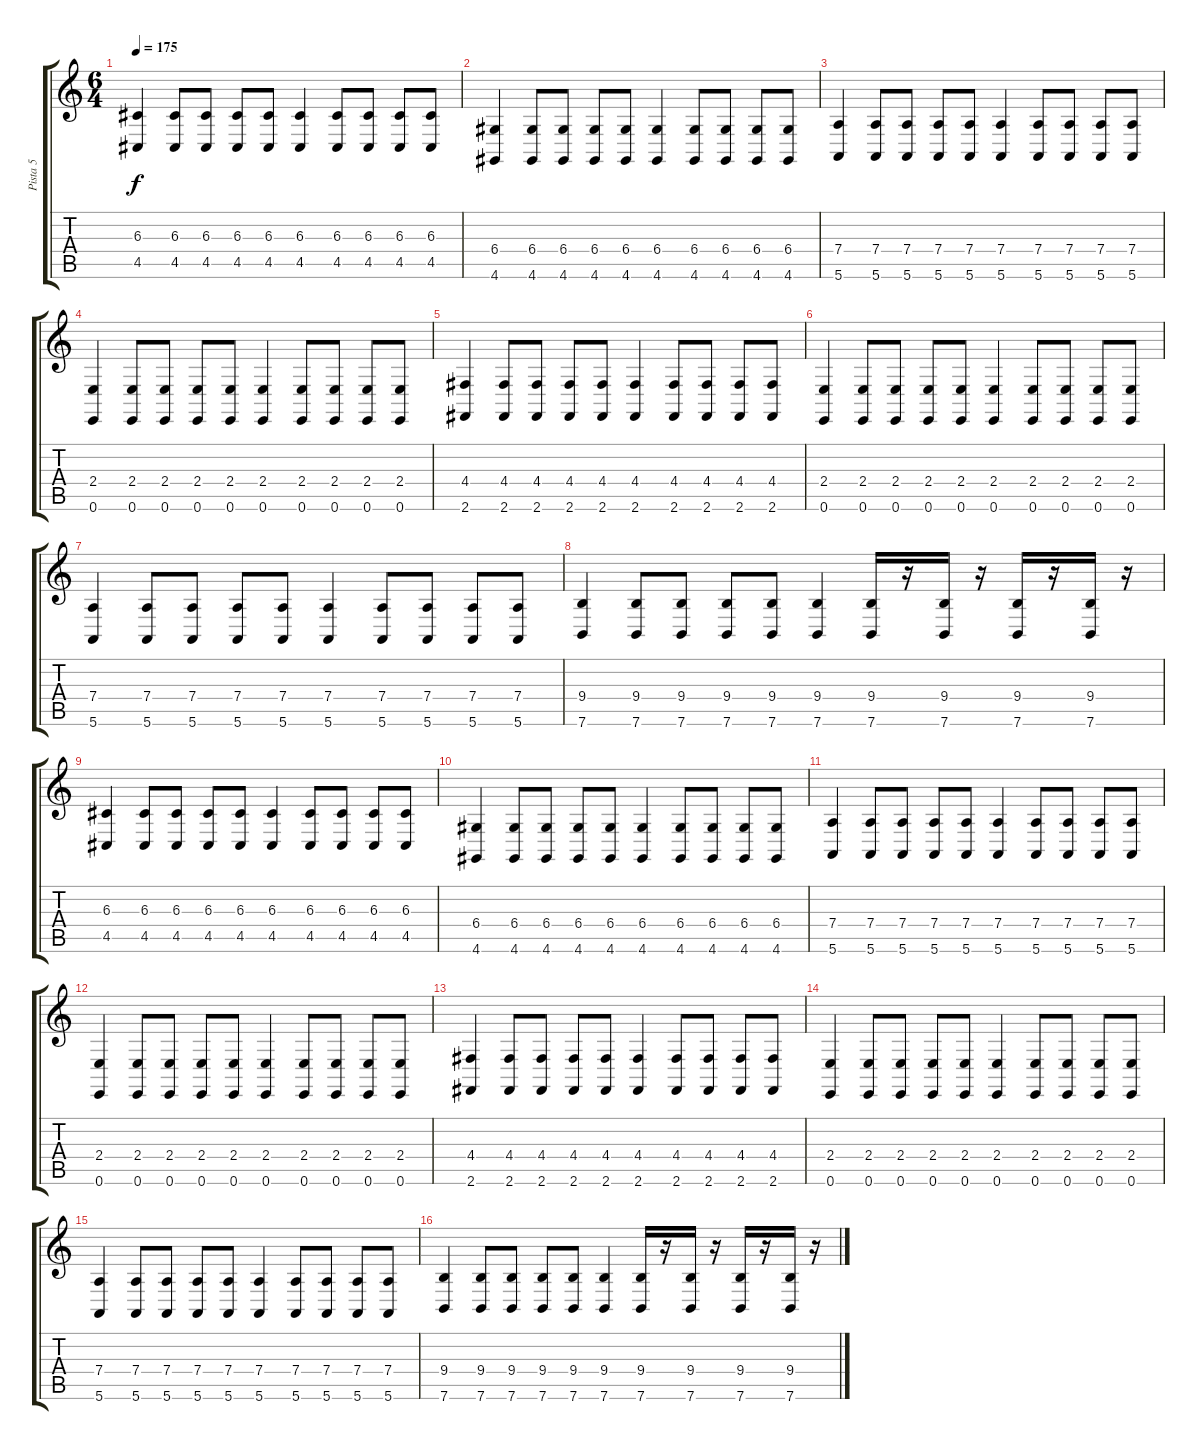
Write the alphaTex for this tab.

\track ("Pista 5" "Pista 5") {instrument timpani}
\staff {score tabs}
\tuning (E4 B3 G3 D3 A2 E2) {hide}
\ts (6 4)
\tempo 175
\clef g2
\ks c
(6.3 4.5).4{dy f} (6.3 4.5).8 (6.3 4.5).8 (6.3 4.5).8 (6.3 4.5).8 (6.3 4.5).4 (6.3 4.5).8 (6.3 4.5).8 (6.3 4.5).8 (6.3 4.5).8 |
(6.4 4.6).4 (6.4 4.6).8 (6.4 4.6).8 (6.4 4.6).8 (6.4 4.6).8 (6.4 4.6).4 (6.4 4.6).8 (6.4 4.6).8 (6.4 4.6).8 (6.4 4.6).8 |
(7.4 5.6).4 (7.4 5.6).8 (7.4 5.6).8 (7.4 5.6).8 (7.4 5.6).8 (7.4 5.6).4 (7.4 5.6).8 (7.4 5.6).8 (7.4 5.6).8 (7.4 5.6).8 |
(2.4 0.6).4 (2.4 0.6).8 (2.4 0.6).8 (2.4 0.6).8 (2.4 0.6).8 (2.4 0.6).4 (2.4 0.6).8 (2.4 0.6).8 (2.4 0.6).8 (2.4 0.6).8 |
(4.4 2.6).4 (4.4 2.6).8 (4.4 2.6).8 (4.4 2.6).8 (4.4 2.6).8 (4.4 2.6).4 (4.4 2.6).8 (4.4 2.6).8 (4.4 2.6).8 (4.4 2.6).8 |
(2.4 0.6).4 (2.4 0.6).8 (2.4 0.6).8 (2.4 0.6).8 (2.4 0.6).8 (2.4 0.6).4 (2.4 0.6).8 (2.4 0.6).8 (2.4 0.6).8 (2.4 0.6).8 |
(7.4 5.6).4 (7.4 5.6).8 (7.4 5.6).8 (7.4 5.6).8 (7.4 5.6).8 (7.4 5.6).4 (7.4 5.6).8 (7.4 5.6).8 (7.4 5.6).8 (7.4 5.6).8 |
(9.4 7.6).4 (9.4 7.6).8 (9.4 7.6).8 (9.4 7.6).8 (9.4 7.6).8 (9.4 7.6).4 (9.4 7.6).16 r.16 (9.4 7.6).16 r.16 (9.4 7.6).16 r.16 (9.4 7.6).16 r.16 |
(6.3 4.5).4 (6.3 4.5).8 (6.3 4.5).8 (6.3 4.5).8 (6.3 4.5).8 (6.3 4.5).4 (6.3 4.5).8 (6.3 4.5).8 (6.3 4.5).8 (6.3 4.5).8 |
(6.4 4.6).4 (6.4 4.6).8 (6.4 4.6).8 (6.4 4.6).8 (6.4 4.6).8 (6.4 4.6).4 (6.4 4.6).8 (6.4 4.6).8 (6.4 4.6).8 (6.4 4.6).8 |
(7.4 5.6).4 (7.4 5.6).8 (7.4 5.6).8 (7.4 5.6).8 (7.4 5.6).8 (7.4 5.6).4 (7.4 5.6).8 (7.4 5.6).8 (7.4 5.6).8 (7.4 5.6).8 |
(2.4 0.6).4 (2.4 0.6).8 (2.4 0.6).8 (2.4 0.6).8 (2.4 0.6).8 (2.4 0.6).4 (2.4 0.6).8 (2.4 0.6).8 (2.4 0.6).8 (2.4 0.6).8 |
(4.4 2.6).4 (4.4 2.6).8 (4.4 2.6).8 (4.4 2.6).8 (4.4 2.6).8 (4.4 2.6).4 (4.4 2.6).8 (4.4 2.6).8 (4.4 2.6).8 (4.4 2.6).8 |
(2.4 0.6).4 (2.4 0.6).8 (2.4 0.6).8 (2.4 0.6).8 (2.4 0.6).8 (2.4 0.6).4 (2.4 0.6).8 (2.4 0.6).8 (2.4 0.6).8 (2.4 0.6).8 |
(7.4 5.6).4 (7.4 5.6).8 (7.4 5.6).8 (7.4 5.6).8 (7.4 5.6).8 (7.4 5.6).4 (7.4 5.6).8 (7.4 5.6).8 (7.4 5.6).8 (7.4 5.6).8 |
(9.4 7.6).4 (9.4 7.6).8 (9.4 7.6).8 (9.4 7.6).8 (9.4 7.6).8 (9.4 7.6).4 (9.4 7.6).16 r.16 (9.4 7.6).16 r.16 (9.4 7.6).16 r.16 (9.4 7.6).16 r.16
